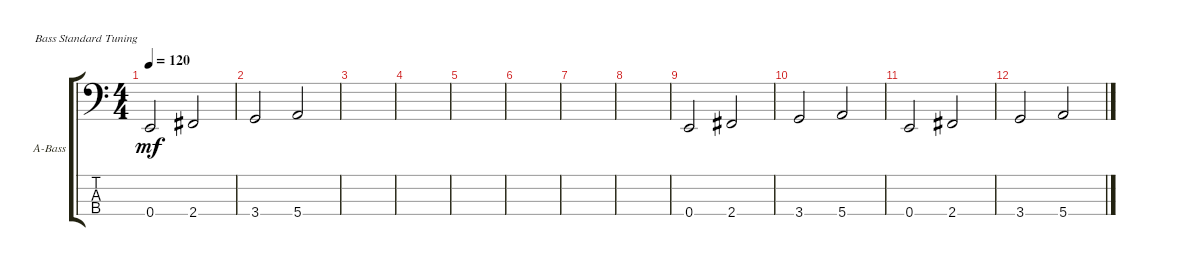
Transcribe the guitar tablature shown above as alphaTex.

\defaultSystemsLayout 4
\bracketExtendMode groupsimilarinstruments
\firstSystemTrackNameOrientation horizontal
\otherSystemsTrackNameOrientation horizontal
\track ("Acoustic Bass" "A-Bass") {instrument acousticbass}
\staff {score tabs}
\tuning (G2 D2 A1 E1)
\ts (4 4)
\tempo 120
\clef f4
\ks c
0.4.2{dy mf} 2.4.2 |
3.4.2 5.4.2 |
|
|
|
|
|
|
0.4.2 2.4.2 |
3.4.2 5.4.2 |
0.4.2 2.4.2 |
3.4.2 5.4.2
